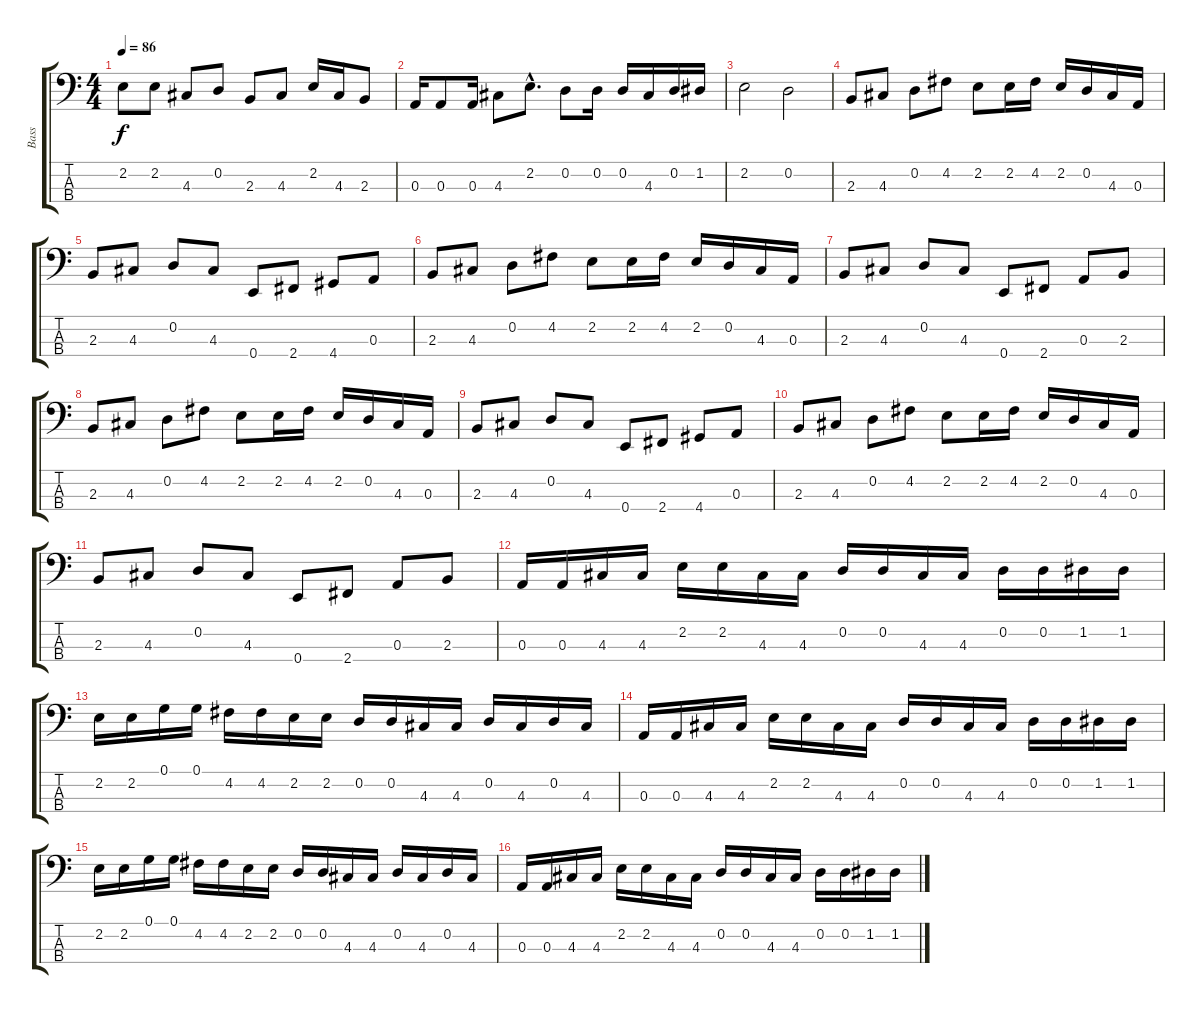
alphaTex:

\track ("Bass" "Bass") {instrument electricbassfinger}
\staff {score tabs}
\tuning (G2 D2 A1 E1) {hide}
\ts (4 4)
\tempo 86
\clef f4
\ks c
2.2.8{dy f} 2.2.8 4.3.8 0.2.8 2.3.8 4.3.8 2.2.16 4.3.16 2.3.8 |
0.3.16 0.3.8 0.3.16 4.3.8 2.2{hac}.8{d} 0.2.8 0.2.16 0.2.16 4.3.16 0.2.16 1.2.16 |
2.2.2 0.2.2 |
2.3.8 4.3.8 0.2.8 4.2.8 2.2.8 2.2.16 4.2.16 2.2.16 0.2.16 4.3.16 0.3.16 |
2.3.8 4.3.8 0.2.8 4.3.8 0.4.8 2.4.8 4.4.8 0.3.8 |
2.3.8 4.3.8 0.2.8 4.2.8 2.2.8 2.2.16 4.2.16 2.2.16 0.2.16 4.3.16 0.3.16 |
2.3.8 4.3.8 0.2.8 4.3.8 0.4.8 2.4.8 0.3.8 2.3.8 |
2.3.8 4.3.8 0.2.8 4.2.8 2.2.8 2.2.16 4.2.16 2.2.16 0.2.16 4.3.16 0.3.16 |
2.3.8 4.3.8 0.2.8 4.3.8 0.4.8 2.4.8 4.4.8 0.3.8 |
2.3.8 4.3.8 0.2.8 4.2.8 2.2.8 2.2.16 4.2.16 2.2.16 0.2.16 4.3.16 0.3.16 |
2.3.8 4.3.8 0.2.8 4.3.8 0.4.8 2.4.8 0.3.8 2.3.8 |
0.3.16 0.3.16 4.3.16 4.3.16 2.2.16 2.2.16 4.3.16 4.3.16 0.2.16 0.2.16 4.3.16 4.3.16 0.2.16 0.2.16 1.2.16 1.2.16 |
2.2.16 2.2.16 0.1.16 0.1.16 4.2.16 4.2.16 2.2.16 2.2.16 0.2.16 0.2.16 4.3.16 4.3.16 0.2.16 4.3.16 0.2.16 4.3.16 |
0.3.16 0.3.16 4.3.16 4.3.16 2.2.16 2.2.16 4.3.16 4.3.16 0.2.16 0.2.16 4.3.16 4.3.16 0.2.16 0.2.16 1.2.16 1.2.16 |
2.2.16 2.2.16 0.1.16 0.1.16 4.2.16 4.2.16 2.2.16 2.2.16 0.2.16 0.2.16 4.3.16 4.3.16 0.2.16 4.3.16 0.2.16 4.3.16 |
0.3.16 0.3.16 4.3.16 4.3.16 2.2.16 2.2.16 4.3.16 4.3.16 0.2.16 0.2.16 4.3.16 4.3.16 0.2.16 0.2.16 1.2.16 1.2.16
